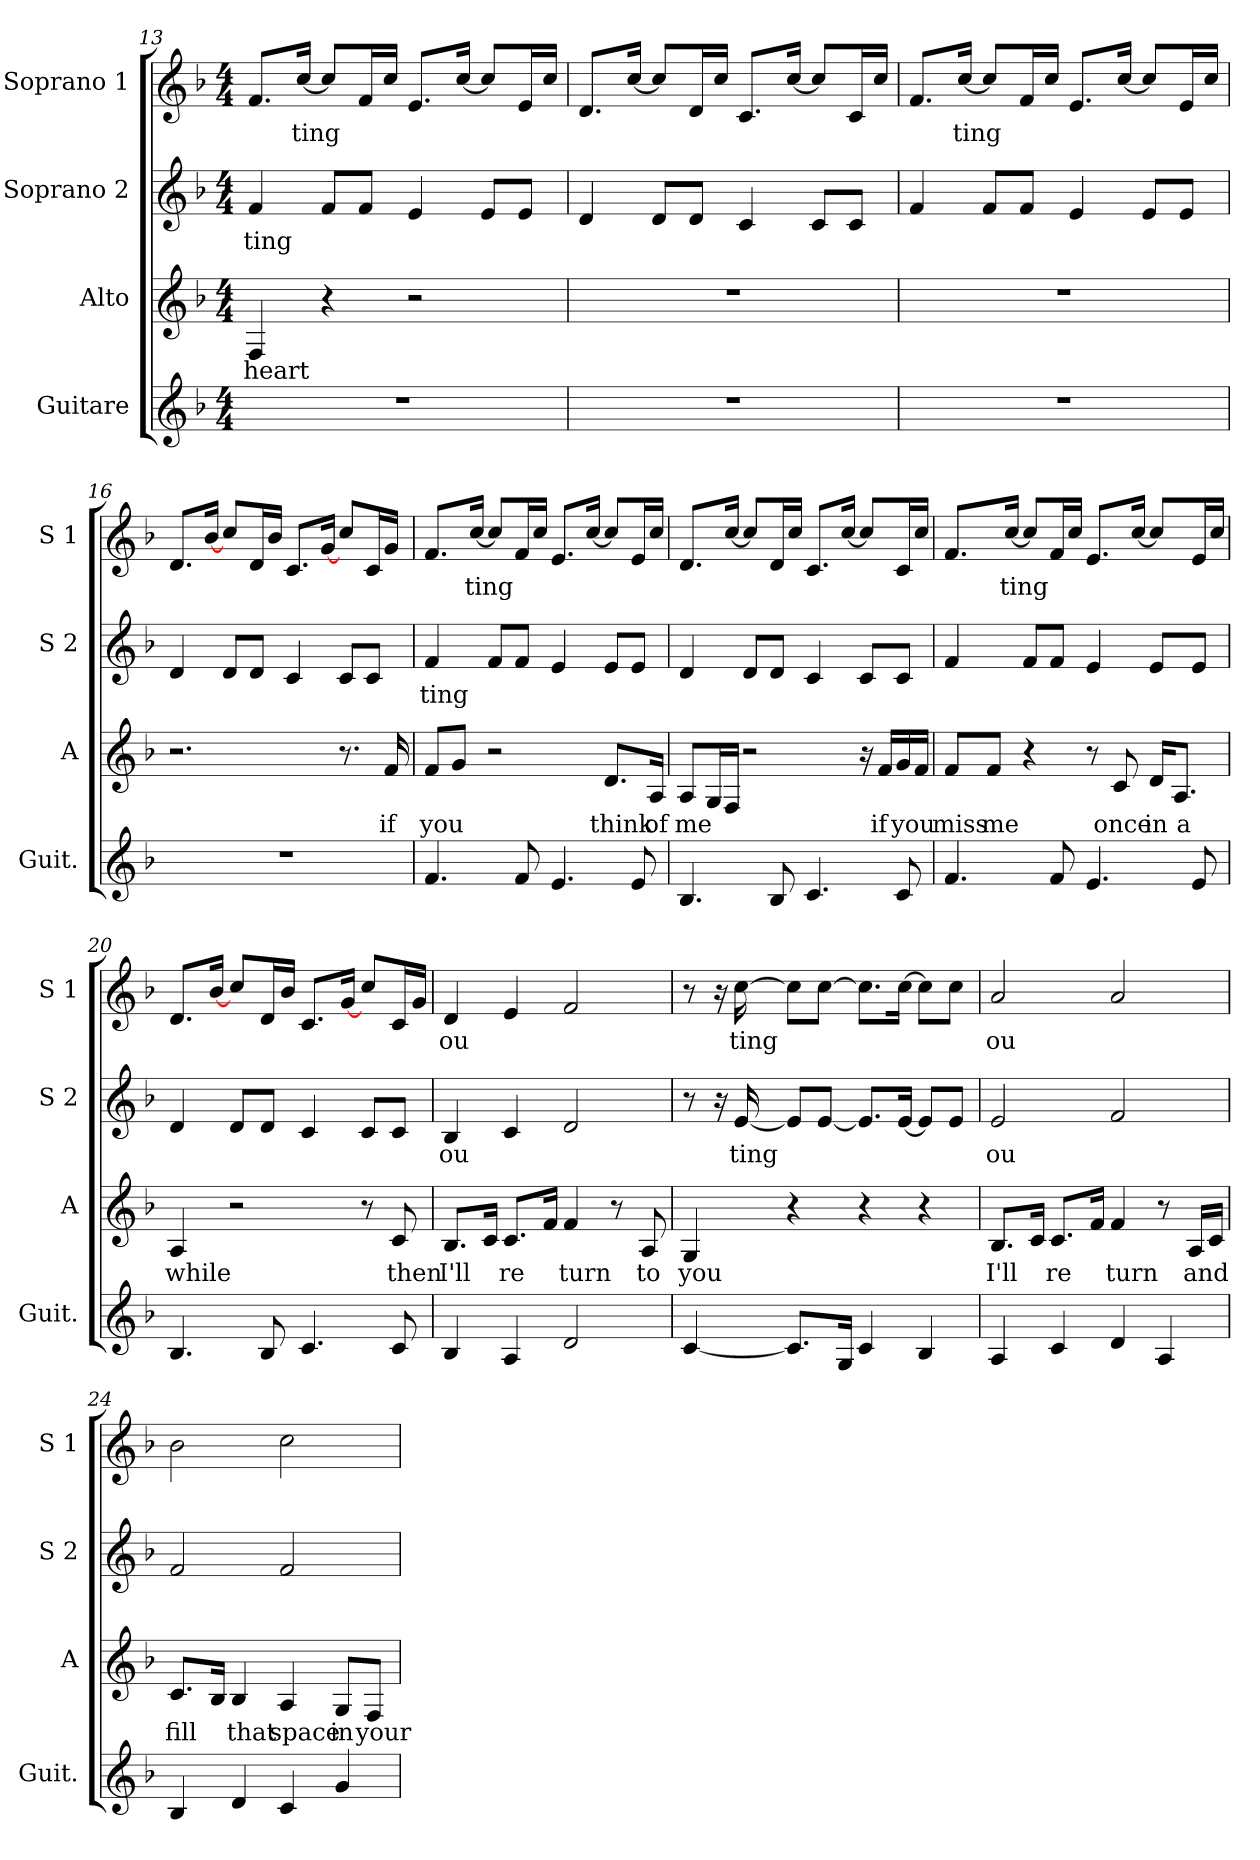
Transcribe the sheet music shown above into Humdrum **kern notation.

**kern	**kern	**text	**kern	**text	**kern	**text
*part4	*part3	*part3	*part2	*part2	*part1	*part1
*staff4	*staff3	*staff3	*staff2	*staff2	*staff1	*staff1
*I"Guitare	*I"Alto	*	*I"Soprano 2	*	*I"Soprano 1	*
*I'Guit.	*I'A	*	*I'S 2	*	*I'S 1	*
!!LO:PB:g=z
*clefG2	*clefG2	*	*clefG2	*	*clefG2	*
*ITrd7c12	*	*	*	*	*	*
*k[b-]	*k[b-]	*	*k[b-]	*	*k[b-]	*
*F:	*F:	*	*F:	*	*F:	*
*M4/4	*M4/4	*	*M4/4	*	*M4/4	*
=13	=13	=13	=13	=13	=13	=13
!	!	!LO:LY:b	!	!LO:LY:b	!	!
1r	4F/	heart	4f/	ting	8.f/L	.
!	!	!	!	!	!	!LO:LY:b
.	.	.	.	.	[16cc/Jk	ting
.	4r	.	8f/L	.	8cc/L]	.
.	.	.	8f/J	.	16f/L	.
.	.	.	.	.	16cc/JJ	.
.	2r	.	4e/	.	8.e/L	.
.	.	.	.	.	[16cc/Jk	.
.	.	.	8e/L	.	8cc/L]	.
.	.	.	8e/J	.	16e/L	.
.	.	.	.	.	16cc/JJ	.
=14	=14	=14	=14	=14	=14	=14
1r	1r	.	4d/	.	8.d/L	.
.	.	.	.	.	[16cc/Jk	.
.	.	.	8d/L	.	8cc/L]	.
.	.	.	8d/J	.	16d/L	.
.	.	.	.	.	16cc/JJ	.
.	.	.	4c/	.	8.c/L	.
.	.	.	.	.	[16cc/Jk	.
.	.	.	8c/L	.	8cc/L]	.
.	.	.	8c/J	.	16c/L	.
.	.	.	.	.	16cc/JJ	.
=15	=15	=15	=15	=15	=15	=15
1r	1r	.	4f/	.	8.f/L	.
!	!	!	!	!	!	!LO:LY:b
.	.	.	.	.	[16cc/Jk	ting
.	.	.	8f/L	.	8cc/L]	.
.	.	.	8f/J	.	16f/L	.
.	.	.	.	.	16cc/JJ	.
.	.	.	4e/	.	8.e/L	.
.	.	.	.	.	[16cc/Jk	.
.	.	.	8e/L	.	8cc/L]	.
.	.	.	8e/J	.	16e/L	.
.	.	.	.	.	16cc/JJ	.
=16	=16	=16	=16	=16	=16	=16
1r	2.r	.	4d/	.	8.d/L	.
.	.	.	.	.	[16b-/Jk	.
.	.	.	8d/L	.	8cc/L	.
.	.	.	8d/J	.	16d/L	.
.	.	.	.	.	16b-/JJ	.
.	.	.	4c/	.	8.c/L	.
.	.	.	.	.	[16g/Jk	.
.	8.r	.	8c/L	.	8cc/L	.
.	.	.	8c/J	.	16c/L	.
!	!	!LO:LY:b	!	!	!	!
.	16f/	if	.	.	16g/JJ	.
!!LO:LB:g=z
=17	=17	=17	=17	=17	=17	=17
!	!	!LO:LY:b	!	!LO:LY:b	!	!
4.F/	8f/L	you	4f/	ting	8.f/L	.
.	8g/J	.	.	.	.	.
!	!	!	!	!	!	!LO:LY:b
.	.	.	.	.	[16cc/Jk	ting
.	2r	.	8f/L	.	8cc/L]	.
8F/	.	.	8f/J	.	16f/L	.
.	.	.	.	.	16cc/JJ	.
4.E/	.	.	4e/	.	8.e/L	.
.	.	.	.	.	[16cc/Jk	.
!	!	!LO:LY:b	!	!	!	!
.	8.d/L	think	8e/L	.	8cc/L]	.
8E/	.	.	8e/J	.	16e/L	.
!	!	!LO:LY:b	!	!	!	!
.	16A/Jk	of	.	.	16cc/JJ	.
=18	=18	=18	=18	=18	=18	=18
!	!	!LO:LY:b	!	!	!	!
4.BB-/	8A/L	me	4d/	.	8.d/L	.
.	16G/L	.	.	.	.	.
.	16F/JJ	.	.	.	[16cc/Jk	.
.	2r	.	8d/L	.	8cc/L]	.
8BB-/	.	.	8d/J	.	16d/L	.
.	.	.	.	.	16cc/JJ	.
4.C/	.	.	4c/	.	8.c/L	.
.	.	.	.	.	[16cc/Jk	.
.	16r	.	8c/L	.	8cc/L]	.
!	!	!LO:LY:b	!	!	!	!
.	16f/LL	if	.	.	.	.
!	!	!LO:LY:b	!	!	!	!
8C/	16g/	you	8c/J	.	16c/L	.
.	16f/JJ	.	.	.	16cc/JJ	.
=19	=19	=19	=19	=19	=19	=19
!	!	!LO:LY:b	!	!	!	!
4.F/	8f/L	miss	4f/	.	8.f/L	.
!	!	!LO:LY:b	!	!	!	!
.	8f/J	me	.	.	.	.
!	!	!	!	!	!	!LO:LY:b
.	.	.	.	.	[16cc/Jk	ting
.	4r	.	8f/L	.	8cc/L]	.
8F/	.	.	8f/J	.	16f/L	.
.	.	.	.	.	16cc/JJ	.
4.E/	8r	.	4e/	.	8.e/L	.
!	!	!LO:LY:b	!	!	!	!
.	8c/	once	.	.	.	.
.	.	.	.	.	[16cc/Jk	.
!	!	!LO:LY:b	!	!	!	!
.	16d/KL	in	8e/L	.	8cc/L]	.
!	!	!LO:LY:b	!	!	!	!
.	8.A/J	a	.	.	.	.
8E/	.	.	8e/J	.	16e/L	.
.	.	.	.	.	16cc/JJ	.
=20	=20	=20	=20	=20	=20	=20
!	!	!LO:LY:b	!	!	!	!
4.BB-/	4A/	while	4d/	.	8.d/L	.
.	.	.	.	.	[16b-/Jk	.
.	2r	.	8d/L	.	8cc/L	.
8BB-/	.	.	8d/J	.	16d/L	.
.	.	.	.	.	16b-/JJ	.
4.C/	.	.	4c/	.	8.c/L	.
.	.	.	.	.	[16g/Jk	.
.	8r	.	8c/L	.	8cc/L	.
!	!	!LO:LY:b	!	!	!	!
8C/	8c/	then	8c/J	.	16c/L	.
.	.	.	.	.	16g/JJ	.
!!LO:LB:g=z
=21	=21	=21	=21	=21	=21	=21
!	!	!LO:LY:b	!	!LO:LY:b	!	!LO:LY:b
4BB-/	8.B-/L	I'll	4B-/	ou	4d/	ou
.	16c/Jk	.	.	.	.	.
!	!	!LO:LY:b	!	!	!	!
4AA/	8.c/L	re	4c/	.	4e/	.
.	16f/Jk	.	.	.	.	.
!	!	!LO:LY:b	!	!	!	!
2D/	4f/	turn	2d/	.	2f/	.
.	8r	.	.	.	.	.
!	!	!LO:LY:b	!	!	!	!
.	8A/	to	.	.	.	.
=22	=22	=22	=22	=22	=22	=22
!	!	!LO:LY:b	!	!	!	!
[4C/	4G/	you	8r	.	8r	.
.	.	.	16r	.	16r	.
!	!	!	!	!LO:LY:b	!	!LO:LY:b
.	.	.	[16e/	ting	[16cc\	ting
8.C/L]	4r	.	8e/L]	.	8cc\L]	.
.	.	.	[8e/J	.	[8cc\J	.
16GG/Jk	.	.	.	.	.	.
4C/	4r	.	8.e/L]	.	8.cc\L]	.
.	.	.	[16e/Jk	.	[16cc\Jk	.
4BB-/	4r	.	8e/L]	.	8cc\L]	.
.	.	.	8e/J	.	8cc\J	.
=23	=23	=23	=23	=23	=23	=23
!	!	!LO:LY:b	!	!LO:LY:b	!	!LO:LY:b
4AA/	8.B-/L	I'll	2e/	ou	2a/	ou
.	16c/Jk	.	.	.	.	.
!	!	!LO:LY:b	!	!	!	!
4C/	8.c/L	re	.	.	.	.
.	16f/Jk	.	.	.	.	.
!	!	!LO:LY:b	!	!	!	!
4D/	4f/	turn	2f/	.	2a/	.
4AA/	8r	.	.	.	.	.
!	!	!LO:LY:b	!	!	!	!
.	16A/LL	and	.	.	.	.
.	16c/JJ	.	.	.	.	.
=24	=24	=24	=24	=24	=24	=24
!	!	!LO:LY:b	!	!	!	!
4BB-/	8.c/L	fill	2f/	.	2b-\	.
.	16B-/Jk	.	.	.	.	.
!	!	!LO:LY:b	!	!	!	!
4D/	4B-/	that	.	.	.	.
!	!	!LO:LY:b	!	!	!	!
4C/	4A/	space	2f/	.	2cc\	.
!	!	!LO:LY:b	!	!	!	!
4G/	8G/L	in	.	.	.	.
!	!	!LO:LY:b	!	!	!	!
.	8F/J	your	.	.	.	.
=	=	=	=	=	=	=
*-	*-	*-	*-	*-	*-	*-
